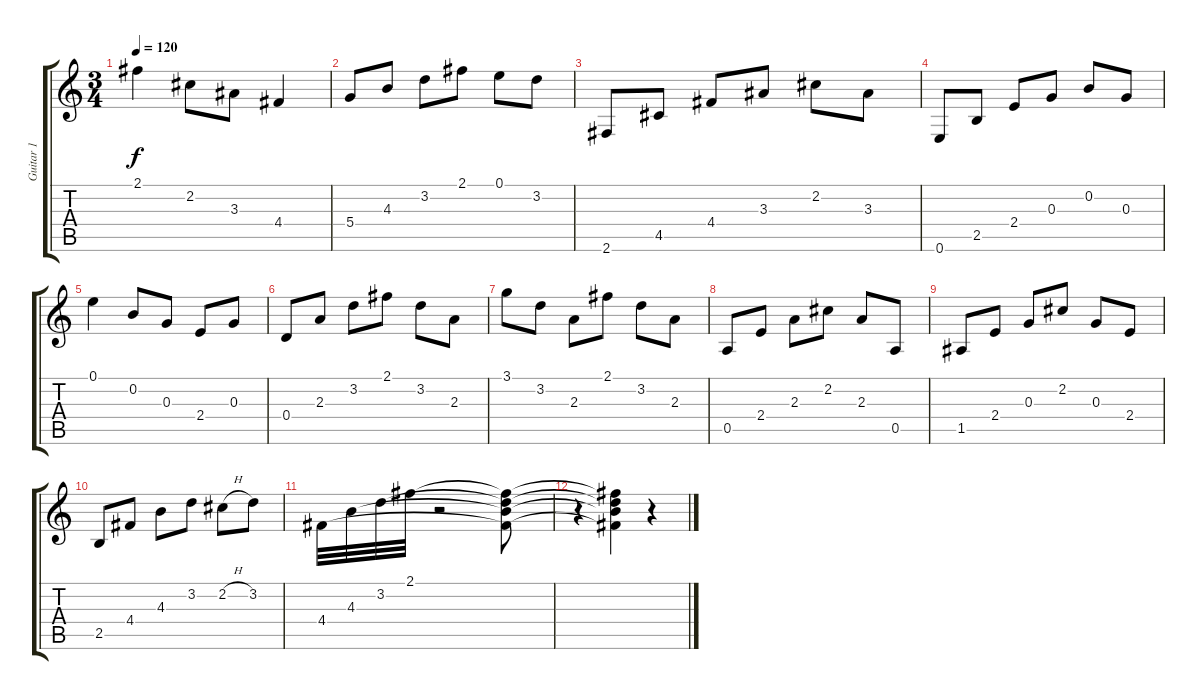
\track ("Guitar 1" "Guitar 1") {instrument electricguitarjazz}
\staff {score tabs}
\tuning (E4 B3 G3 D3 A2 E2) {hide}
\ts (3 4)
\tempo 120
\clef g2
\ks c
2.1.4{dy f} 2.2.8 3.3.8 4.4.4 |
5.4.8 4.3.8 3.2.8 2.1.8 0.1.8 3.2.8 |
2.6.8 4.5.8 4.4.8 3.3.8 2.2.8 3.3.8 |
0.6.8 2.5.8 2.4.8 0.3.8 0.2.8 0.3.8 |
0.1.4 0.2.8 0.3.8 2.4.8 0.3.8 |
0.4.8 2.3.8 3.2.8 2.1.8 3.2.8 2.3.8 |
3.1.8 3.2.8 2.3.8 2.1.8 3.2.8 2.3.8 |
0.5.8 2.4.8 2.3.8 2.2.8 2.3.8 0.5.8 |
1.5.8 2.4.8 0.3.8 2.2.8 0.3.8 2.4.8 |
2.5.8 4.4.8 4.3.8 3.2.8 2.2{h}.8 3.2.8 |
4.4.32 4.3.32 3.2.32 2.1.32 r.2 (2.1{t} 3.2{t} 4.3{t} 4.4{t}).8 |
r.4 (2.1{t} 3.2{t} 4.3{t} 4.4{t}).4 r.4
